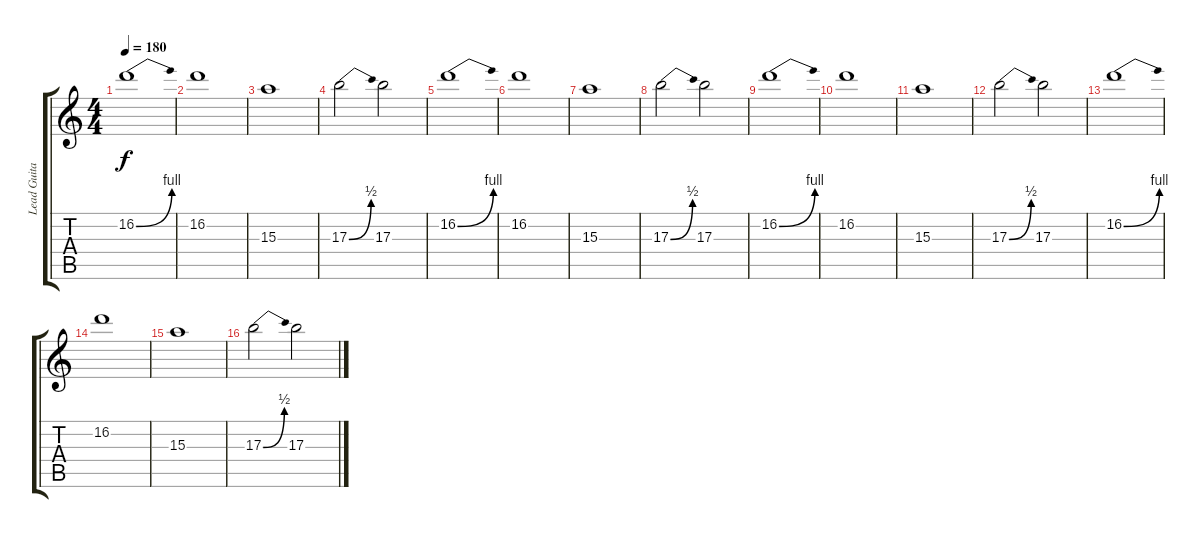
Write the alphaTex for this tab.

\track ("Lead Guitar" "Lead Guita") {instrument distortionguitar}
\staff {score tabs}
\tuning (Eb4 Bb3 Gb3 Db3 Ab2 Eb2) {hide}
\ts (4 4)
\tempo 180
\clef g2
\ks c
16.2{be (bend 0 0 60 4)}.1{dy f} |
16.2.1 |
15.3.1 |
17.3{be (bend 0 0 60 2)}.2 17.3.2 |
16.2{be (bend 0 0 60 4)}.1 |
16.2.1 |
15.3.1 |
17.3{be (bend 0 0 60 2)}.2 17.3.2 |
16.2{be (bend 0 0 60 4)}.1 |
16.2.1 |
15.3.1 |
17.3{be (bend 0 0 60 2)}.2 17.3.2 |
16.2{be (bend 0 0 60 4)}.1 |
16.2.1 |
15.3.1 |
17.3{be (bend 0 0 60 2)}.2 17.3.2
